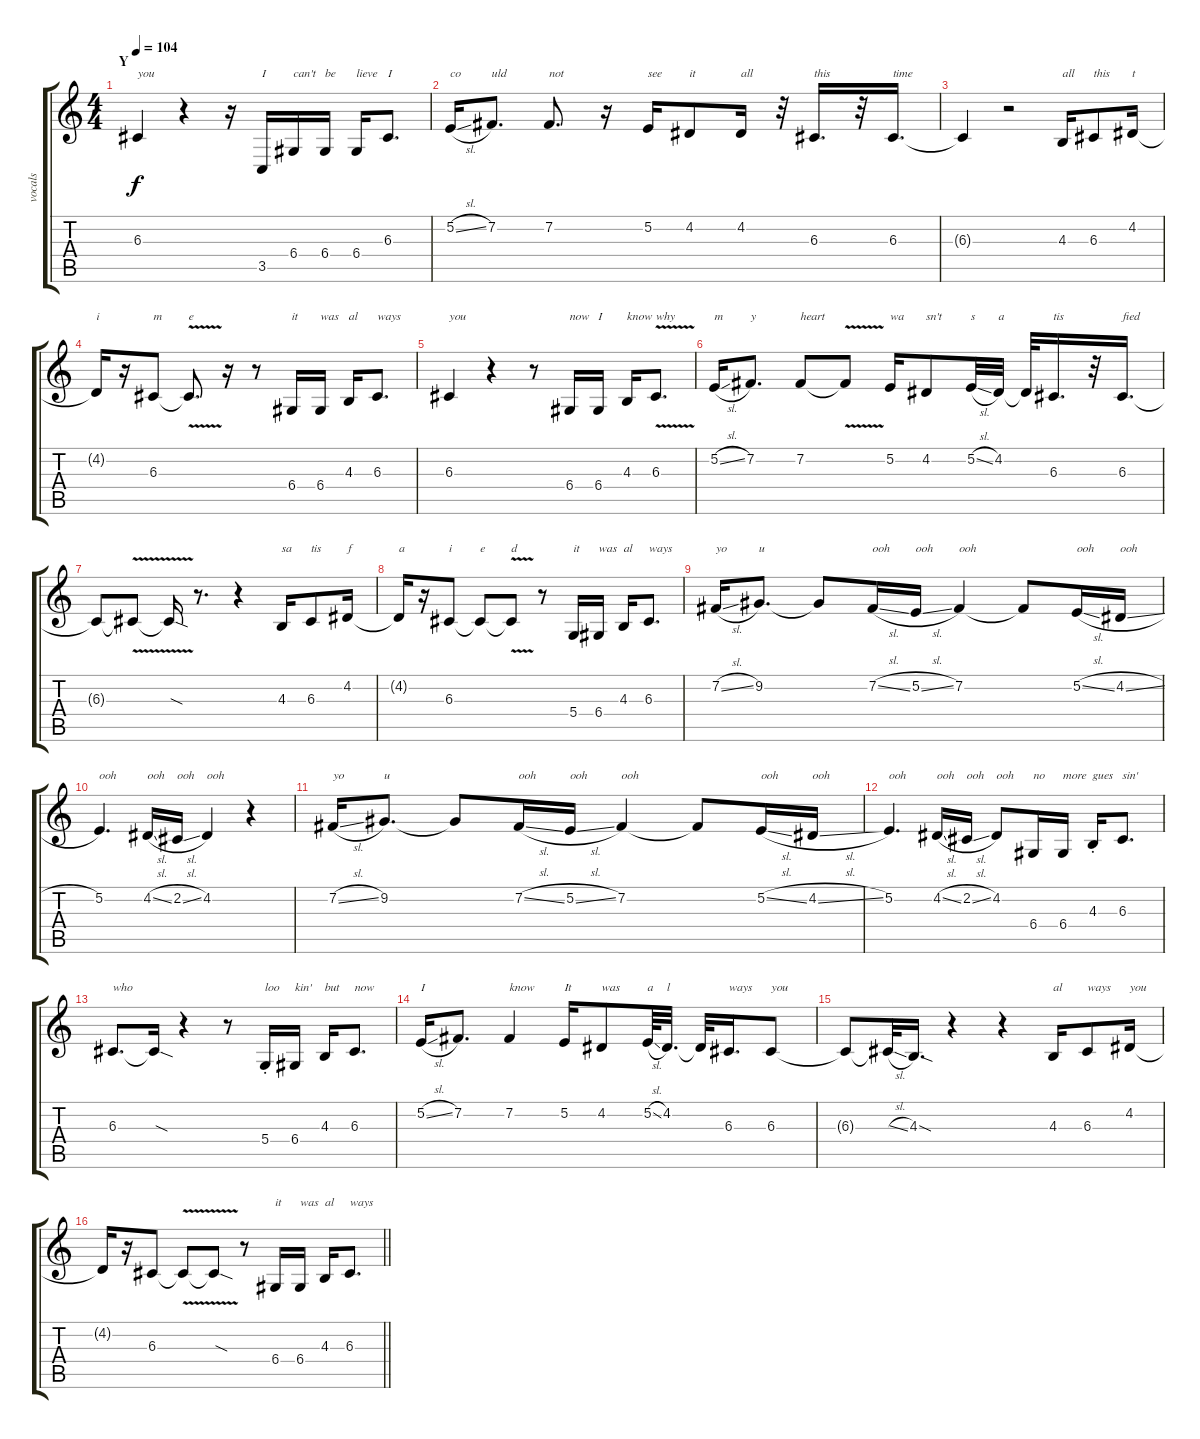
\track ("vocals" "vocals") {instrument lead1square}
\staff {score tabs}
\tuning (E4 B3 G3 D3 A2 E2) {hide}
\ts (4 4)
\section ("" "Y")
\tempo 104
\clef g2
\ks c
6.3.4{txt "you" dy f} r.4 r.16 3.5.16{txt "I"} 6.4.16{txt "can't"} 6.4.16{txt "be"} 6.4.16{txt "lieve"} 6.3.8{d txt "I"} |
5.2{sl}.16{txt "co"} 7.2.8{d txt "uld"} 7.2.8{d txt "not"} r.16 5.2.16{txt "see"} 4.2.8{txt "it"} 4.2.16{txt "all"} r.32 6.3.16{d txt "this"} r.32 6.3.16{d txt "time"} |
6.3{t}.4 r.2 4.3.16{txt "all"} 6.3.8{txt "this"} 4.2.16{txt "t"} |
4.2{t}.16{txt "i"} r.16 6.3.8{txt "m"} 6.3{v t}.8{d txt "e"} r.16 r.8 6.4.16{txt "it"} 6.4.16{txt "was"} 4.3.16{txt "al"} 6.3.8{d txt "ways"} |
6.3.4{txt "you"} r.4 r.8 6.4.16{txt "now"} 6.4.16{txt "I"} 4.3.16{txt "know"} 6.3{v}.8{d txt "why"} |
5.2{sl}.16{txt "m"} 7.2.8{d txt "y"} 7.2.8{txt "heart"} 7.2{v t}.8 5.2.16{txt "wa"} 4.2.8{txt "sn't"} 5.2{sl}.32{txt "s"} 4.2.32{txt "a"} 4.2{t}.32 6.3.16{d txt "tis"} r.32 6.3.16{d txt "fied"} |
6.3{t}.8 6.3{v t}.8 6.3{sod t}.16 r.8{d} r.4 4.3.16{txt "sa"} 6.3.8{txt "tis"} 4.2.16{txt "f"} |
4.2{t}.16{txt "a"} r.16 6.3.8{txt "i"} 6.3{t}.8{txt "e"} 6.3{v t}.8{txt "d"} r.8 5.4.16{txt "it"} 6.4.16{txt "was"} 4.3.16{txt "al"} 6.3.8{d txt "ways"} |
7.2{sl}.16{txt "yo"} 9.2.8{d txt "u"} 9.2{t}.8 7.2{sl}.16{txt "ooh"} 5.2{sl}.16{txt "ooh"} 7.2.4{txt "ooh"} 7.2{t}.8 5.2{sl}.16{txt "ooh"} 4.2{sl}.16{txt "ooh"} |
5.2.4{d txt "ooh"} 4.2{sl}.16{txt "ooh"} 2.2{sl}.16{txt "ooh"} 4.2.4{txt "ooh"} r.4 |
7.2{sl}.16{txt "yo"} 9.2.8{d txt "u"} 9.2{t}.8 7.2{sl}.16{txt "ooh"} 5.2{sl}.16{txt "ooh"} 7.2.4{txt "ooh"} 7.2{t}.8 5.2{sl}.16{txt "ooh"} 4.2{sl}.16{txt "ooh"} |
5.2.4{d txt "ooh"} 4.2{sl}.16{txt "ooh"} 2.2{sl}.16{txt "ooh"} 4.2.8{txt "ooh"} 6.4.16{txt "no"} 6.4.16{txt "more"} 4.3{st}.16{txt "gues"} 6.3.8{d txt "sin'"} |
6.3.8{d txt "who"} 6.3{sod t}.16 r.4 r.8 5.4{st}.16{txt "loo"} 6.4.16{txt "kin'"} 4.3.16{txt "but"} 6.3.8{d txt "now"} |
5.2{sl}.16{txt "I"} 7.2.8{d} 7.2.4{txt "know"} 5.2.16{txt "It"} 4.2.8{txt "was"} 5.2{sl}.64{txt "a"} 4.2.32{d txt "l"} 4.2{t}.32 6.3.16{d txt "ways"} 6.3.8{txt "you"} |
6.3{t}.8 6.3{sl t}.32 4.3{sod}.16{d} r.4 r.4 4.3.16{txt "al"} 6.3.8{txt "ways"} 4.2.16{txt "you"} |
\barLineRight lightlight
4.2{t}.16 r.16 6.3.8 6.3{v t}.8 6.3{sod t}.8 r.8 6.4.16{txt "it"} 6.4.16{txt "was"} 4.3.16{txt "al"} 6.3.8{d txt "ways"}
